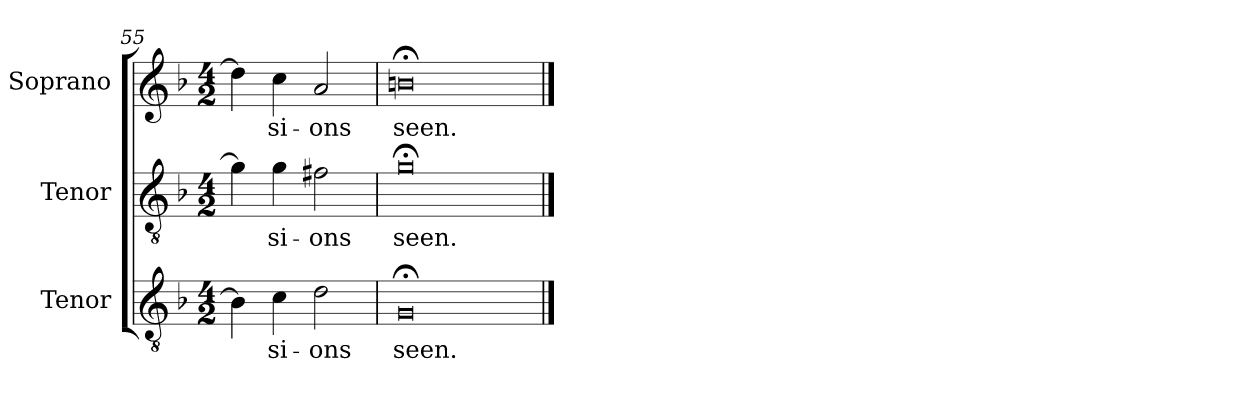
**kern	**text	**kern	**text	**kern	**text
*part3	*part3	*part2	*part2	*part1	*part1
*staff3	*staff3	*staff2	*staff2	*staff1	*staff1
*I"Tenor	*	*I"Tenor	*	*I"Soprano	*
*I'T.	*	*I'T.	*	*I'S.	*
*clefGv2	*	*clefGv2	*	*clefG2	*
*ITrd7c12	*	*ITrd7c12	*	*	*
*k[b-]	*	*k[b-]	*	*k[b-]	*
*F:	*	*F:	*	*F:	*
*M4/2	*	*M4/2	*	*M4/2	*
=55	=55	=55	=55	=55	=55
4BB-i\]	.	4Gi\]	.	4ddi\]	.
!	!LO:LY:b:color=#000000	!	!	!	!
!	!	!	!LO:LY:b:color=#000000	!	!
!	!	!	!	!	!LO:LY:b:color=#000000
4Ci\	-si-	4Gi\	-si-	4cci\	-si-
!	!LO:LY:b:color=#000000	!	!	!	!
!	!	!	!LO:LY:b:color=#000000	!	!
!	!	!	!	!	!LO:LY:b:color=#000000
2Di\	-ons	2F#Xi\	-ons	2ai/	-ons
=56	=56	=56	=56	=56	=56
!	!LO:LY:b:color=#000000	!	!	!	!
!	!	!	!LO:LY:b:color=#000000	!	!
!	!	!	!	!	!LO:LY:b:color=#000000
0GG;i	seen.	0G;i	seen.	0bn;i	seen.
==	==	==	==	==	==
*-	*-	*-	*-	*-	*-
